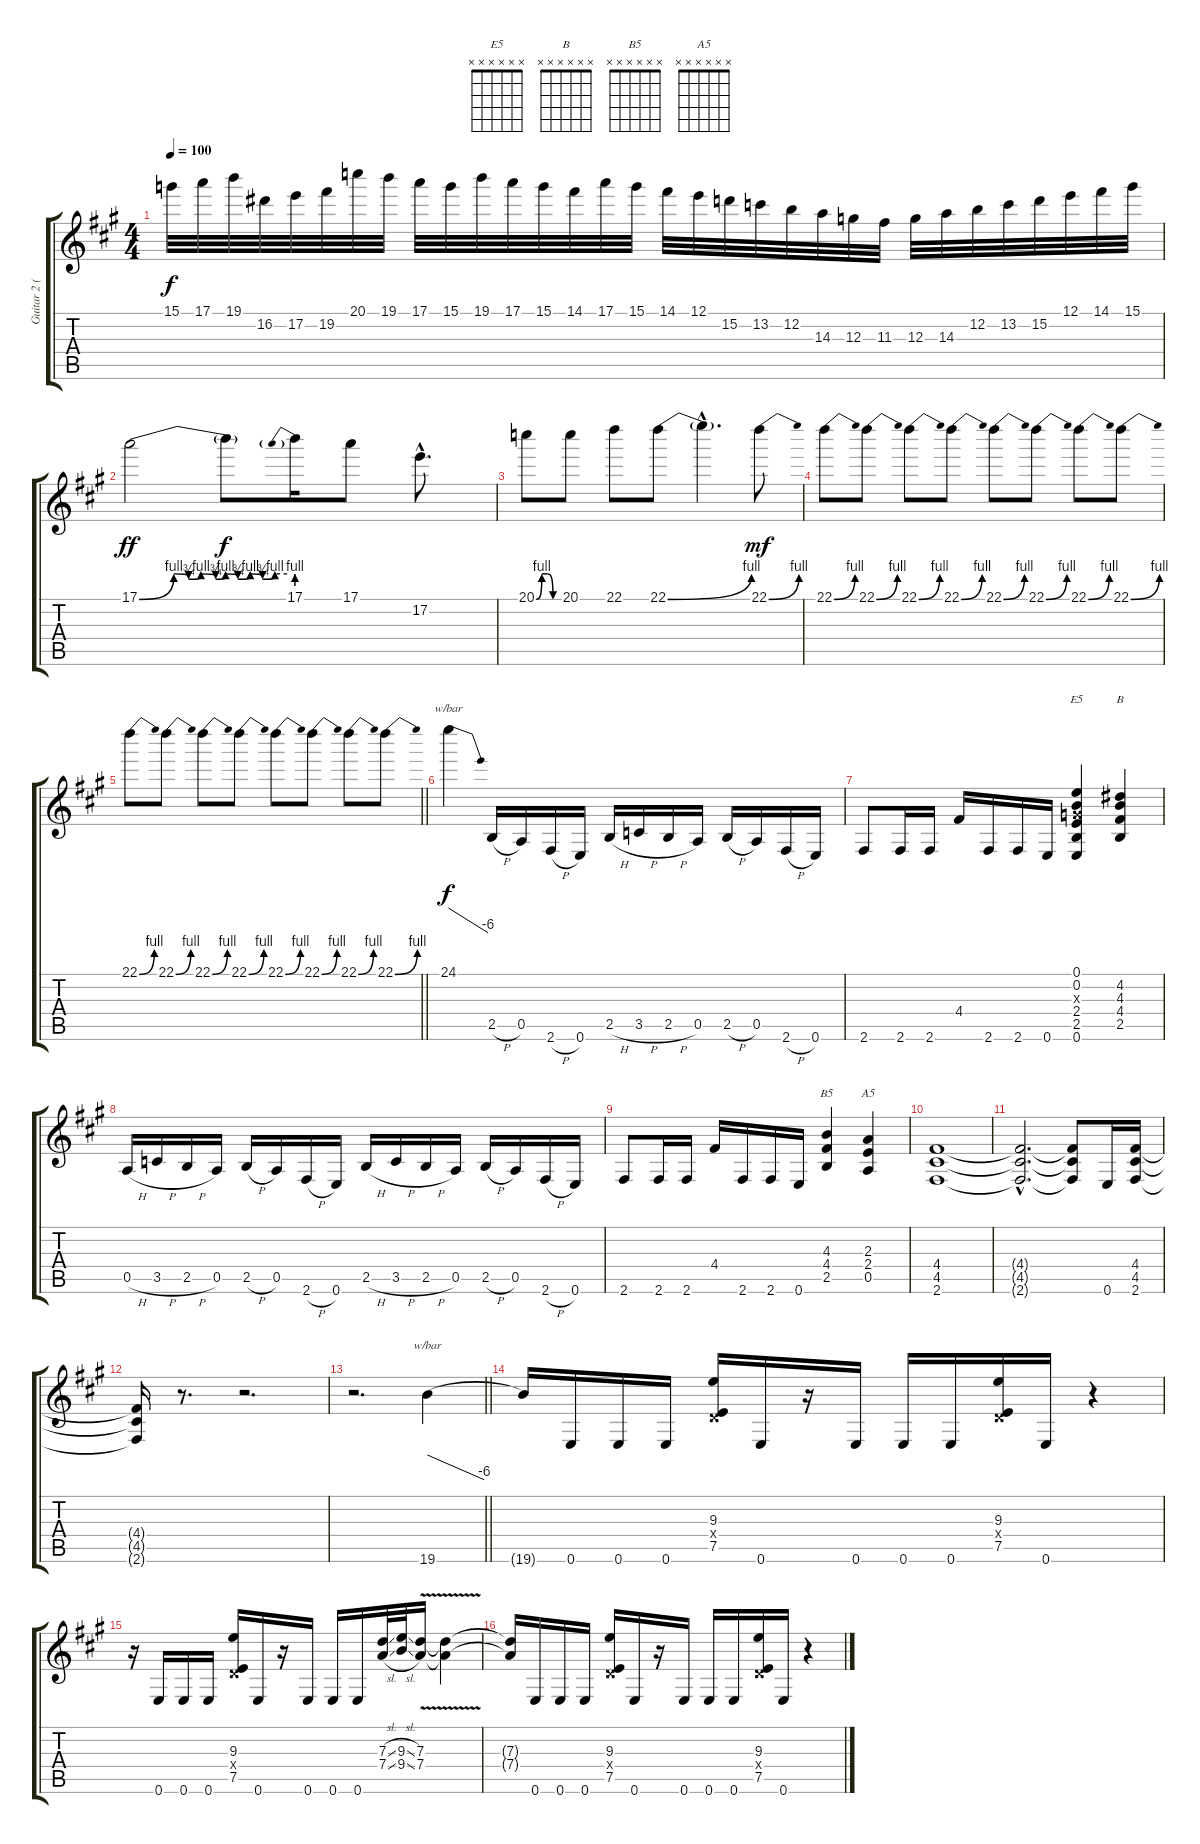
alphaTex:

\track ("Guitar 2 (Lead)" "Guitar 2 (") {instrument overdrivenguitar}
\staff {score tabs}
\tuning (E4 B3 G3 D3 A2 E2) {hide}
\chord ("E5" x x x x x x)
\chord ("B" x x x x x x)
\chord ("B5" x x x x x x)
\chord ("A5" x x x x x x)
\ts (4 4)
\tempo 100
\clef g2
\ks f#minor
15.1.32{dy f} 17.1.32 19.1.32 16.2.32 17.2.32 19.2.32 20.1.32 19.1.32 17.1.32 15.1.32 19.1.32 17.1.32 15.1.32 14.1.32 17.1.32 15.1.32 14.1.32 12.1.32 15.2.32 13.2.32 12.2.32 14.3.32 12.3.32 11.3.32 12.3.32 14.3.32 12.2.32 13.2.32 15.2.32 12.1.32 14.1.32 15.1.32 |
17.1{be (custom 0 0 14 4 20 3 25 4 31 3 35 4 40 3 45 4 50 3 55 4 60 4)}.2{dy ff} 17.1{t}.8{dy f} 17.1{be (prebend 0 4 60 4)}.16 17.1.8 17.2{hac}.8{d} |
20.1{be (custom 0 0 15 4 30 4 45 0 60 0)}.8 20.1.8 22.1.8 22.1{be (bend 0 0 60 4)}.8 22.1{hac t}.4{d} 22.1{be (bend 0 0 60 4)}.8{dy mf} |
22.1{be (bend 0 0 60 4)}.8 22.1{be (bend 0 0 60 4)}.8 22.1{be (bend 0 0 60 4)}.8 22.1{be (bend 0 0 60 4)}.8 22.1{be (bend 0 0 60 4)}.8 22.1{be (bend 0 0 60 4)}.8 22.1{be (bend 0 0 60 4)}.8 22.1{be (bend 0 0 60 4)}.8 |
\barLineRight lightlight
22.1{be (bend 0 0 60 4)}.8 22.1{be (bend 0 0 60 4)}.8 22.1{be (bend 0 0 60 4)}.8 22.1{be (bend 0 0 60 4)}.8 22.1{be (bend 0 0 60 4)}.8 22.1{be (bend 0 0 60 4)}.8 22.1{be (bend 0 0 60 4)}.8 22.1{be (bend 0 0 60 4)}.8 |
24.1.4{tbe (dive default 0 0 60 -24) dy f} 2.5{h}.16{volume 13} 0.5.16 2.6{h}.16 0.6.16 2.5{h}.16 3.5{h}.16 2.5{h}.16 0.5.16 2.5{h}.16 0.5.16 2.6{h}.16 0.6.16 |
2.6.8 2.6.16 2.6.16 4.4.16 2.6.16 2.6.16 0.6.16 (0.1 0.2 0.3{x} 2.4 2.5 0.6).4{ch "E5"} (4.2 4.3 4.4 2.5).4{ch "B"} |
0.5{h}.16 3.5{h}.16 2.5{h}.16 0.5.16 2.5{h}.16 0.5.16 2.6{h}.16 0.6.16 2.5{h}.16 3.5{h}.16 2.5{h}.16 0.5.16 2.5{h}.16 0.5.16 2.6{h}.16 0.6.16 |
2.6.8 2.6.16 2.6.16 4.4.16 2.6.16 2.6.16 0.6.16 (4.3 4.4 2.5).4{ch "B5"} (2.3 2.4 0.5).4{ch "A5"} |
(4.4 4.5 2.6).1 |
(4.4{hac t} 4.5{hac t} 2.6{hac t}).2{d} (4.4{t} 4.5{t} 2.6{t}).8 0.6.16 (4.4 4.5 2.6).16 |
(4.4{t} 4.5{t} 2.6{t}).16 r.8{d} r.2{d} |
\barLineRight lightlight
r.2{d} 19.6.4{tbe (dive default 0 0 60 -24)} |
19.6{t}.16 0.6.16 0.6.16 0.6.16 (9.3 0.4{x} 7.5).16 0.6.16 r.16 0.6.16 0.6.16 0.6.16 (9.3 0.4{x} 7.5).16 0.6.16 r.4 |
r.16 0.6.16 0.6.16 0.6.16 (9.3 0.4{x} 7.5).16 0.6.16 r.16 0.6.16 0.6.16 0.6.16 (7.3{sl} 7.4{sl}).32 (9.3{sl} 9.4{sl}).32 (7.3{v} 7.4{v}).16 (7.3{t} 7.4{t}).4 |
(7.3{t} 7.4{t}).16 0.6.16 0.6.16 0.6.16 (9.3 0.4{x} 7.5).16 0.6.16 r.16 0.6.16 0.6.16 0.6.16 (9.3 0.4{x} 7.5).16 0.6.16 r.4
